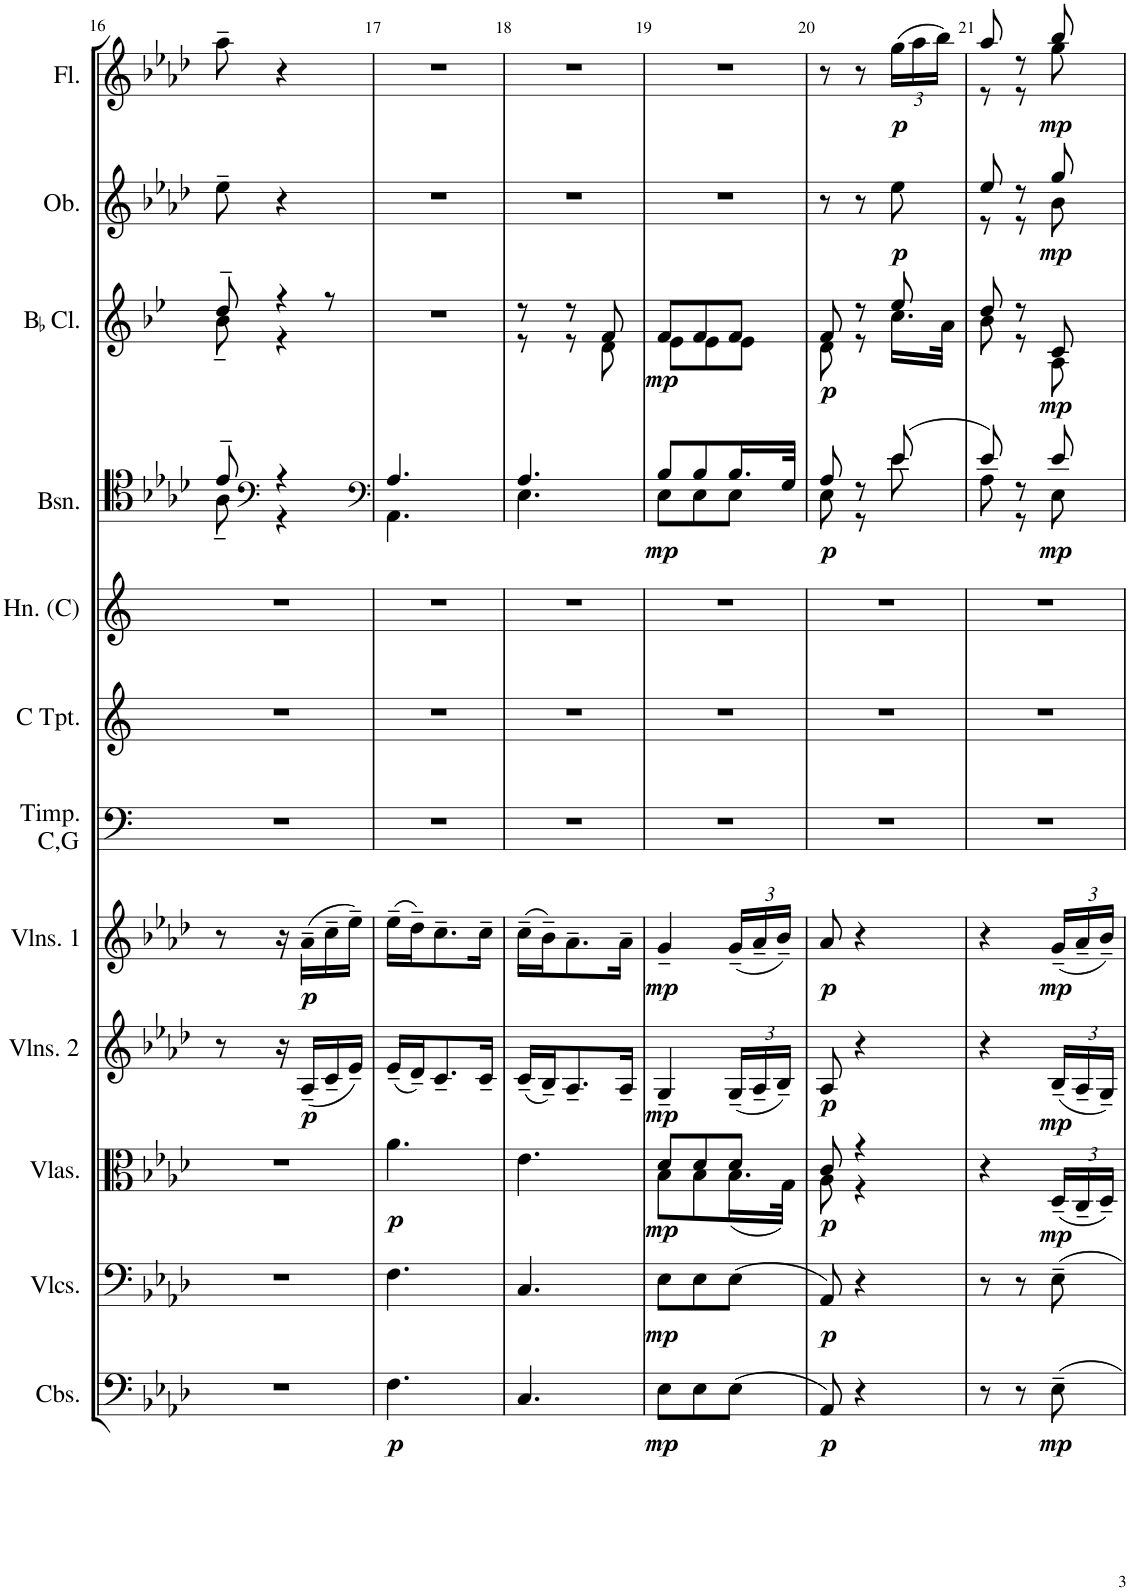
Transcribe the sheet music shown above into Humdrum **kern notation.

**kern	**dynam	**kern	**dynam	**kern	**dynam	**kern	**dynam	**kern	**dynam	**kern	**kern	**kern	**kern	**dynam	**kern	**dynam	**kern	**dynam	**kern	**dynam
*part12	*part12	*part11	*part11	*part10	*part10	*part9	*part9	*part8	*part8	*part7	*part6	*part5	*part4	*part4	*part3	*part3	*part2	*part2	*part1	*part1
*staff12	*staff12	*staff11	*staff11	*staff10	*staff10	*staff9	*staff9	*staff8	*staff8	*staff7	*staff6	*staff5	*staff4	*staff4	*staff3	*staff3	*staff2	*staff2	*staff1	*staff1
*I"Contrabasses	*	*I"Violoncellos	*	*I"Violas	*	*I"Violins 2	*	*I"Violins 1	*	*I"Timpani  C, G	*I"C Trumpet	*I"Horn  In C	*I"Bassoon	*	*I"BaccidentalFlat Clarinet	*	*I"Oboe	*	*I"Flute	*
*I'Cbs.	*	*I'Vlcs.	*	*I'Vlas.	*	*I'Vlns. 2	*	*I'Vlns. 1	*	*I'Timp.  C,G	*I'C Tpt.	*I'Hn. (C)	*I'Bsn.	*	*I'BaccidentalFlat Cl.	*	*I'Ob.	*	*I'Fl.	*
!!LO:PB:g=z
*clefF4	*	*clefF4	*	*clefC3	*	*clefG2	*	*clefG2	*	*clefF4	*clefG2	*clefG2	*clefC4	*	*clefG2	*	*clefG2	*	*clefG2	*
*Trd7c12	*	*	*	*	*	*	*	*	*	*	*Trd1c2	*Trd4c7	*	*	*Trd1c2	*	*	*	*	*
*k[b-e-a-d-]	*	*k[b-e-a-d-]	*	*k[b-e-a-d-]	*	*k[b-e-a-d-]	*	*k[b-e-a-d-]	*	*k[]	*k[]	*k[]	*k[b-e-a-d-]	*	*k[b-e-]	*	*k[b-e-a-d-]	*	*k[b-e-a-d-]	*
*M3/8	*	*	*	*	*	*M3/8	*	*M3/8	*	*M3/8	*M3/8	*M3/8	*M3/8	*	*M3/8	*	*M3/8	*	*M3/8	*
=16	=16	=16	=16	=16	=16	=16	=16	=16	=16	=16	=16	=16	=16	=16	=16	=16	=16	=16	=16	=16
*	*	*	*	*	*	*	*	*	*	*	*	*	*^	*	*^	*	*	*	*	*
4.r	.	1r	.	1r	.	8r	.	8r	.	4.r	4.r	4.r	8e-~/	8A-~\	.	8dd~/	8b-~\	.	8ee-~\	.	8aa-~\	.
*	*	*	*	*	*	*	*	*	*	*	*	*	*clefF4	*	*	*	*	*	*	*	*	*
.	.	.	.	.	.	16r	.	16r	.	.	.	.	4r	4r	.	4r	4r	.	4r	.	4r	.
!	!	!	!	!	!	!	!LO:DY:b	!	!LO:DY:b	!	!	!	!	!	!	!	!	!	!	!	!	!
.	.	.	.	.	.	(16A-~/LL	p	(16a-~\LL	p	.	.	.	.	.	.	.	.	.	.	.	.	.
.	.	.	.	.	.	16c~/	.	16cc~\	.	.	.	.	.	.	.	.	.	.	.	.	.	.
.	.	.	.	.	.	16e-~/JJ)	.	16ee-~\JJ)	.	.	.	.	.	.	.	.	.	.	.	.	.	.
2ryy	.	.	.	.	.	2ryy	.	2ryy	.	2ryy	2ryy	2ryy	2ryy	2ryy	.	8r	2ryy	.	2ryy	.	2ryy	.
.	.	.	.	.	.	.	.	.	.	.	.	.	.	.	.	2ryy	.	.	.	.	.	.
8ryy	.	.	.	.	.	8ryy	.	8ryy	.	8ryy	8ryy	8ryy	8ryy	8ryy	.	.	8ryy	.	8ryy	.	8ryy	.
*	*	*	*	*	*	*	*	*	*	*	*	*	*	*	*	*v	*v	*	*	*	*	*
=17	=17	=17	=17	=17	=17	=17	=17	=17	=17	=17	=17	=17	=17	=17	=17	=17	=17	=17	=17	=17	=17
*	*	*	*	*	*	*	*	*	*	*	*	*	*clefF4	*	*	*	*	*	*	*	*
*	*	*	*	*	*	*	*	*	*	*	*	*	*	*	*	*^	*	*	*	*	*
!	!LO:DY:b	!	!	!	!LO:DY:b	!	!	!	!	!	!	!	!	!	!	!	!	!	!	!	!	!
*	*	*	*	*	*	*	*	*	*	*	*	*	*	*	*	*v	*v	*	*	*	*	*
4.F\	p	4.F\	.	4.a-\	p	(16e-~/LL	.	(16ee-~\LL	.	4.r	4.r	4.r	4.A-/	4.AA-\	.	4.r	.	4.r	.	4.r	.
.	.	.	.	.	.	16d-~/J)	.	16dd-~\J)	.	.	.	.	.	.	.	.	.	.	.	.	.
.	.	.	.	.	.	8.c~/	.	8.cc~\	.	.	.	.	.	.	.	.	.	.	.	.	.
.	.	.	.	.	.	16c~/Jk	.	16cc~\Jk	.	.	.	.	.	.	.	.	.	.	.	.	.
=18	=18	=18	=18	=18	=18	=18	=18	=18	=18	=18	=18	=18	=18	=18	=18	=18	=18	=18	=18	=18	=18
*	*	*	*	*	*	*	*	*	*	*	*	*	*	*	*	*^	*	*	*	*	*
4.C/	.	4.C/	.	4.e-\	.	(16c~/LL	.	(16cc~\LL	.	4.r	4.r	4.r	4.A-/	4.E-\	.	8r	8r	.	4.r	.	4.r	.
.	.	.	.	.	.	16B-~/J)	.	16b-~\J)	.	.	.	.	.	.	.	.	.	.	.	.	.	.
.	.	.	.	.	.	8.A-~/	.	8.a-~\	.	.	.	.	.	.	.	8r	8r	.	.	.	.	.
.	.	.	.	.	.	.	.	.	.	.	.	.	.	.	.	8f/	8d\	.	.	.	.	.
.	.	.	.	.	.	16A-~/Jk	.	16a-~\Jk	.	.	.	.	.	.	.	.	.	.	.	.	.	.
=19	=19	=19	=19	=19	=19	=19	=19	=19	=19	=19	=19	=19	=19	=19	=19	=19	=19	=19	=19	=19	=19	=19
*	*	*	*	*^	*	*	*	*	*	*	*	*	*	*	*	*	*	*	*	*	*	*
!	!LO:DY:b	!	!LO:DY:b	!	!	!LO:DY:b	!	!LO:DY:b	!	!LO:DY:b	!	!	!	!	!	!LO:DY:b	!	!	!LO:DY:b	!	!	!	!
8E-\L	mp	8E-\L	mp	8d-/L	8B-\L	mp	4G~/	mp	4g~/	mp	4.r	4.r	4.r	8B-/L	8E-\L	mp	8f/L	8e-\L	mp	4.r	.	4.r	.
8E-\	.	8E-\	.	8d-/	8B-\	.	.	.	.	.	.	.	.	8B-/	8E-\	.	8f/	8e-\	.	.	.	.	.
*	*	*	*	*	*	*	*Xbrackettup	*	*Xbrackettup	*	*	*	*	*	*	*	*	*	*	*	*	*	*
(8E-\J	.	(8E-\J	.	8d-/J	(16.B-\L	.	(24G~/LL	.	(24g~/LL	.	.	.	.	16.B-/L	8E-\J	.	8f/J	8e-\J	.	.	.	.	.
.	.	.	.	.	.	.	24A-~/	.	24a-~/	.	.	.	.	.	.	.	.	.	.	.	.	.	.
.	.	.	.	.	.	.	24B-~/JJ)	.	24b-~/JJ)	.	.	.	.	.	.	.	.	.	.	.	.	.	.
.	.	.	.	.	32G\JJk)	.	.	.	.	.	.	.	.	32G/JJk	.	.	.	.	.	.	.	.	.
=20	=20	=20	=20	=20	=20	=20	=20	=20	=20	=20	=20	=20	=20	=20	=20	=20	=20	=20	=20	=20	=20	=20	=20
!	!LO:DY:b	!	!LO:DY:b	!	!	!LO:DY:b	!	!LO:DY:b	!	!LO:DY:b	!	!	!	!	!	!LO:DY:b	!	!	!LO:DY:b	!	!	!	!
8AA-/)	p	8AA-/)	p	8c/	8A-\	p	8A-/	p	8a-/	p	4.r	4.r	4.r	8A-/	8E-\	p	8f/	8d\	p	8r	.	8r	.
4r	.	4r	.	4r	4r	.	4r	.	4r	.	.	.	.	8r	8r	.	8r	8r	.	8r	.	8r	.
*	*	*	*	*	*	*	*	*	*	*	*	*	*	*	*	*	*	*	*	*	*	*Xbrackettup	*
!	!	!	!	!	!	!	!	!	!	!	!	!	!	!	!	!	!	!	!	!	!LO:DY:b	!	!LO:DY:b
.	.	.	.	.	.	.	.	.	.	.	.	.	.	(8e-/	8e-\	.	8ee-/	16.cc\LL	.	8ee-\	p	(24gg\LL	p
.	.	.	.	.	.	.	.	.	.	.	.	.	.	.	.	.	.	.	.	.	.	24aa-\	.
.	.	.	.	.	.	.	.	.	.	.	.	.	.	.	.	.	.	.	.	.	.	24bb-\JJ)	.
.	.	.	.	.	.	.	.	.	.	.	.	.	.	.	.	.	.	32a\JJk	.	.	.	.	.
*	*	*	*	*v	*v	*	*	*	*	*	*	*	*	*	*	*	*	*	*	*	*	*	*
=21	=21	=21	=21	=21	=21	=21	=21	=21	=21	=21	=21	=21	=21	=21	=21	=21	=21	=21	=21	=21	=21	=21
*	*	*	*	*	*	*	*	*	*	*	*	*	*	*	*	*	*	*	*^	*	*^	*
8r	.	8r	.	4r	.	4r	.	4r	.	4.r	4.r	4.r	8e-/)	8A-\	.	8dd/	8b-\	.	8ee-/	8r	.	8aa-/	8r	.
8r	.	8r	.	.	.	.	.	.	.	.	.	.	8r	8r	.	8r	8r	.	8r	8r	.	8r	8r	.
*	*	*	*	*Xbrackettup	*	*	*	*	*	*	*	*	*	*	*	*	*	*	*	*	*	*	*	*
!	!LO:DY:b	!	!	!	!LO:DY:b	!	!LO:DY:b	!	!LO:DY:b	!	!	!	!	!	!LO:DY:b	!	!	!LO:DY:b	!	!	!LO:DY:b	!	!	!LO:DY:b
8E-~\	mp	8E-~\	.	(24D-~/LL	mp	(24B-~/LL	mp	(24g~/LL	mp	.	.	.	8e-/	8E-\	mp	8c/	8A\	mp	8gg/	8b-\	mp	8bb-/	8gg\	mp
.	.	.	.	24C~/	.	24A-~/	.	24a-~/	.	.	.	.	.	.	.	.	.	.	.	.	.	.	.	.
.	.	.	.	24D-~/JJ)	.	24G~/JJ)	.	24b-~/JJ)	.	.	.	.	.	.	.	.	.	.	.	.	.	.	.	.
*	*	*	*	*	*	*	*	*	*	*	*	*	*v	*v	*	*	*	*	*v	*v	*	*v	*v	*
*	*	*	*	*	*	*	*	*	*	*	*	*	*	*	*v	*v	*	*	*	*	*
=	=	=	=	=	=	=	=	=	=	=	=	=	=	=	=	=	=	=	=	=
*-	*-	*-	*-	*-	*-	*-	*-	*-	*-	*-	*-	*-	*-	*-	*-	*-	*-	*-	*-	*-
